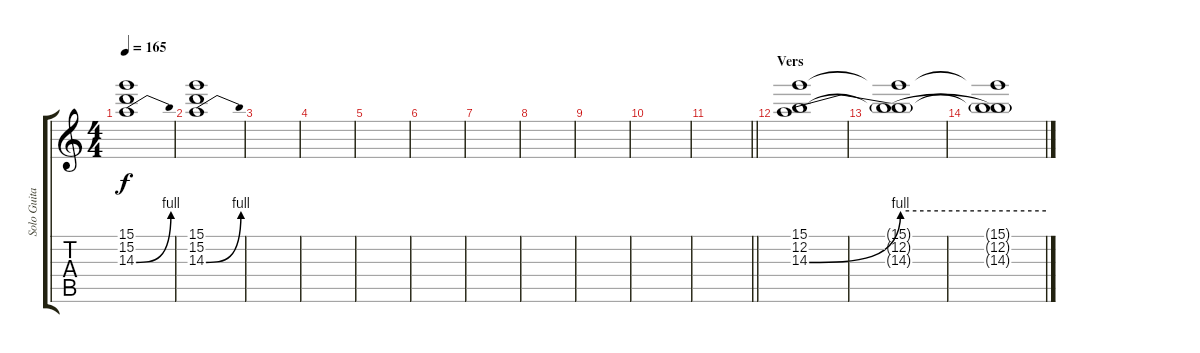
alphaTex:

\track ("Solo Guitar" "Solo Guita") {instrument distortionguitar}
\staff {score tabs}
\tuning (E4 B3 G3 D3 A2 E2) {hide}
\ts (4 4)
\tempo 165
\clef g2
\ks c
(15.1 15.2 14.3{be (bend 0 0 60 4)}).1{dy f} |
(15.1 15.2 14.3{be (bend 0 0 60 4)}).1 |
|
|
|
|
|
|
|
|
\barLineRight lightlight
|
\section ("" "Vers")
(15.1 12.2 14.3{be (bend 0 0 60 4)}).1 |
(15.1{t} 12.2{t} 14.3{be (hold 0 4 60 4) t}).1 |
(15.1{t} 12.2{t} 14.3{t}).1
